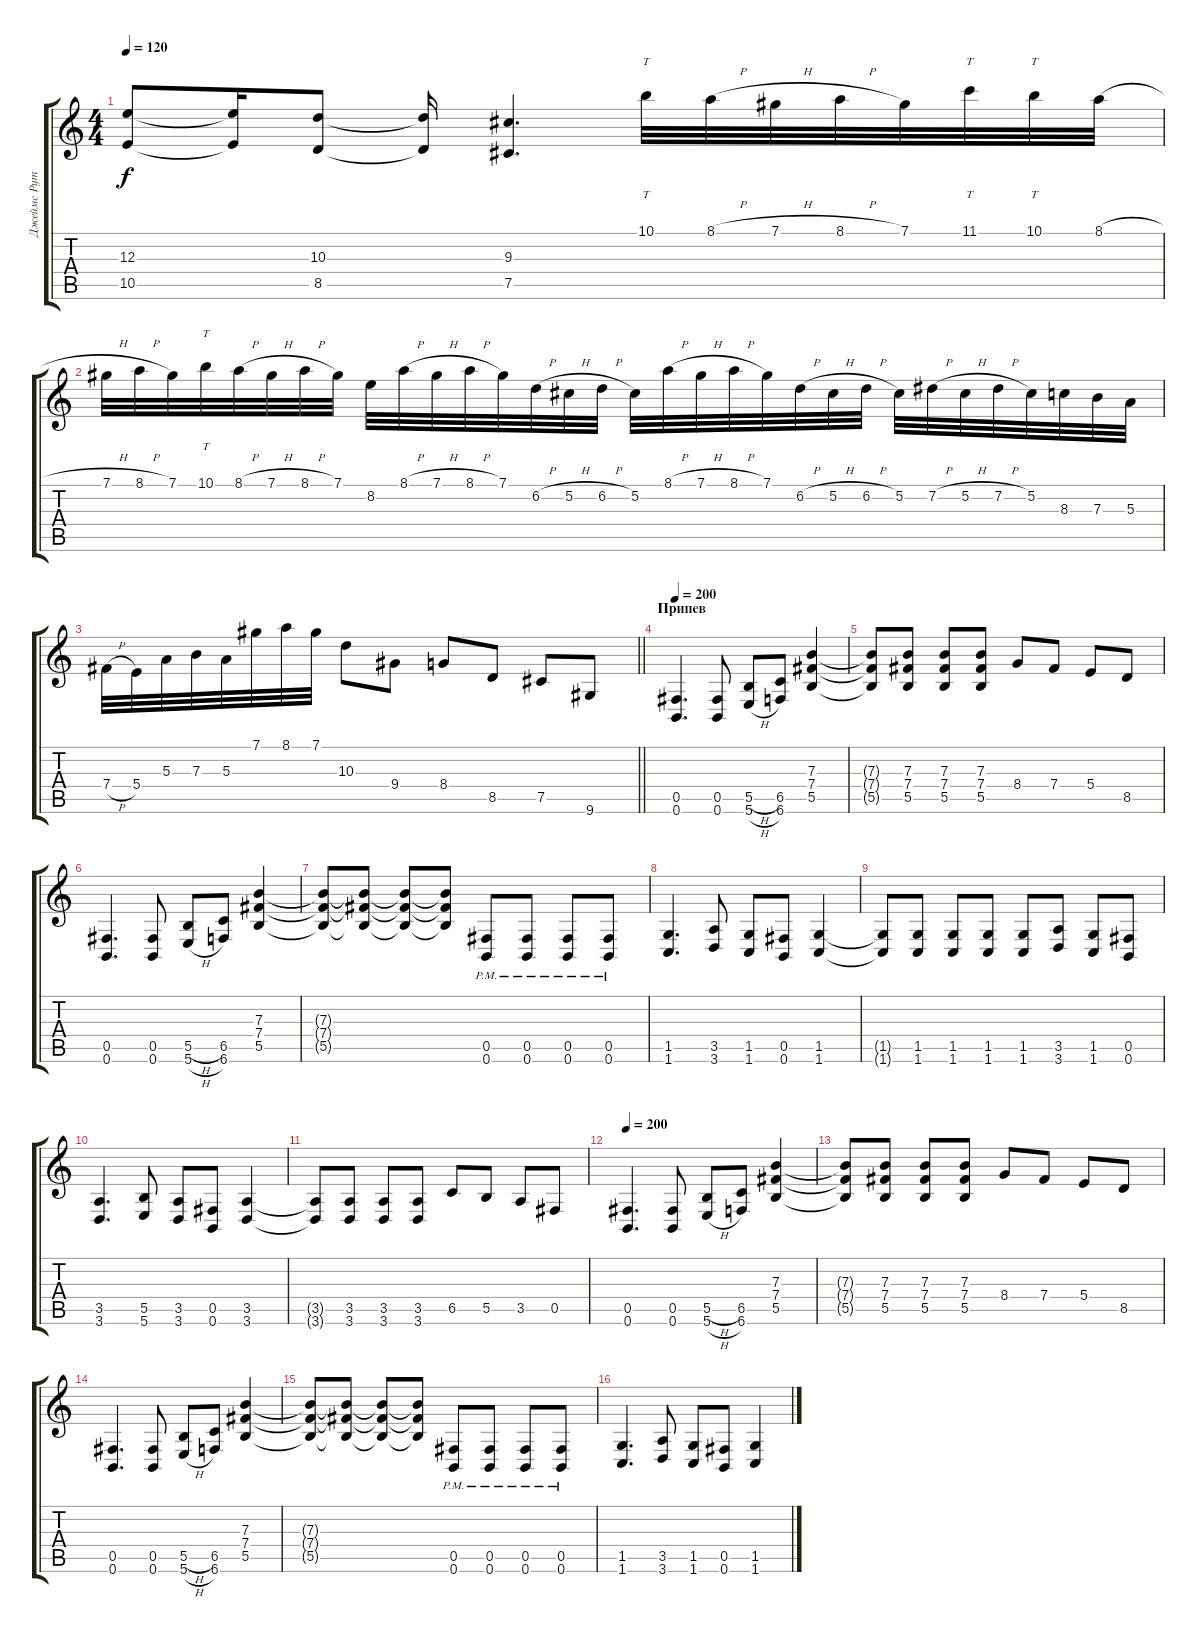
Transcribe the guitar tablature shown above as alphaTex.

\track ("Джеймс Рут" "Джеймс Рут") {instrument distortionguitar}
\staff {score tabs}
\tuning (Db4 Ab3 E3 B2 Gb2 B1) {hide}
\ts (4 4)
\tempo 120
\clef g2
\ks c
(12.3 10.5).8{dy f} (12.3{t} 10.5{t}).16 (10.3 8.5).8 (10.3{t} 8.5{t}).16 (9.3 7.5).4{d} 10.1.32{tt} 8.1{h}.32 7.1{h}.32 8.1{h}.32 7.1.32 11.1.32{tt} 10.1.32{tt} 8.1{h}.32 |
7.1{h}.32 8.1{h}.32 7.1.32 10.1.32{tt} 8.1{h}.32 7.1{h}.32 8.1{h}.32 7.1.32 8.2.32 8.1{h}.32 7.1{h}.32 8.1{h}.32 7.1.32 6.2{h}.32 5.2{h}.32 6.2{h}.32 5.2.32 8.1{h}.32 7.1{h}.32 8.1{h}.32 7.1.32 6.2{h}.32 5.2{h}.32 6.2{h}.32 5.2.32 7.2{h}.32 5.2{h}.32 7.2{h}.32 5.2.32 8.3.32 7.3.32 5.3.32 |
\barLineRight lightlight
7.4{h}.32 5.4.32 5.3.32 7.3.32 5.3.32 7.1.32 8.1.32 7.1.32 10.3.8 9.4.8 8.4.8 8.5.8 7.5.8 9.6.8 |
\section ("" "Припев")
\tempo 200
(0.5 0.6).4{d} (0.5 0.6).8 (5.5{h} 5.6{h}).8 (6.5 6.6).8 (7.3 7.4 5.5).4 |
(7.3{t} 7.4{t} 5.5{t}).8 (7.3 7.4 5.5).8 (7.3 7.4 5.5).8 (7.3 7.4 5.5).8 8.4.8 7.4.8 5.4.8 8.5.8 |
(0.5 0.6).4{d} (0.5 0.6).8 (5.5{h} 5.6{h}).8 (6.5 6.6).8 (7.3 7.4 5.5).4 |
(7.3{t} 7.4{t} 5.5{t}).8 (7.3{t} 7.4{t} 5.5{t}).8 (7.3{t} 7.4{t} 5.5{t}).8 (7.3{t} 7.4{t} 5.5{t}).8 (0.5{pm} 0.6{pm}).8 (0.5{pm} 0.6{pm}).8 (0.5{pm} 0.6{pm}).8 (0.5{pm} 0.6{pm}).8 |
(1.5 1.6).4{d} (3.5 3.6).8 (1.5 1.6).8 (0.5 0.6).8 (1.5 1.6).4 |
(1.5{t} 1.6{t}).8 (1.5 1.6).8 (1.5 1.6).8 (1.5 1.6).8 (1.5 1.6).8 (3.5 3.6).8 (1.5 1.6).8 (0.5 0.6).8 |
(3.5 3.6).4{d} (5.5 5.6).8 (3.5 3.6).8 (0.5 0.6).8 (3.5 3.6).4 |
(3.5{t} 3.6{t}).8 (3.5 3.6).8 (3.5 3.6).8 (3.5 3.6).8 6.5.8 5.5.8 3.5.8 0.5.8 |
\tempo 200
(0.5 0.6).4{d} (0.5 0.6).8 (5.5{h} 5.6{h}).8 (6.5 6.6).8 (7.3 7.4 5.5).4 |
(7.3{t} 7.4{t} 5.5{t}).8 (7.3 7.4 5.5).8 (7.3 7.4 5.5).8 (7.3 7.4 5.5).8 8.4.8 7.4.8 5.4.8 8.5.8 |
(0.5 0.6).4{d} (0.5 0.6).8 (5.5{h} 5.6{h}).8 (6.5 6.6).8 (7.3 7.4 5.5).4 |
(7.3{t} 7.4{t} 5.5{t}).8 (7.3{t} 7.4{t} 5.5{t}).8 (7.3{t} 7.4{t} 5.5{t}).8 (7.3{t} 7.4{t} 5.5{t}).8 (0.5{pm} 0.6{pm}).8 (0.5{pm} 0.6{pm}).8 (0.5{pm} 0.6{pm}).8 (0.5{pm} 0.6{pm}).8 |
(1.5 1.6).4{d} (3.5 3.6).8 (1.5 1.6).8 (0.5 0.6).8 (1.5 1.6).4
